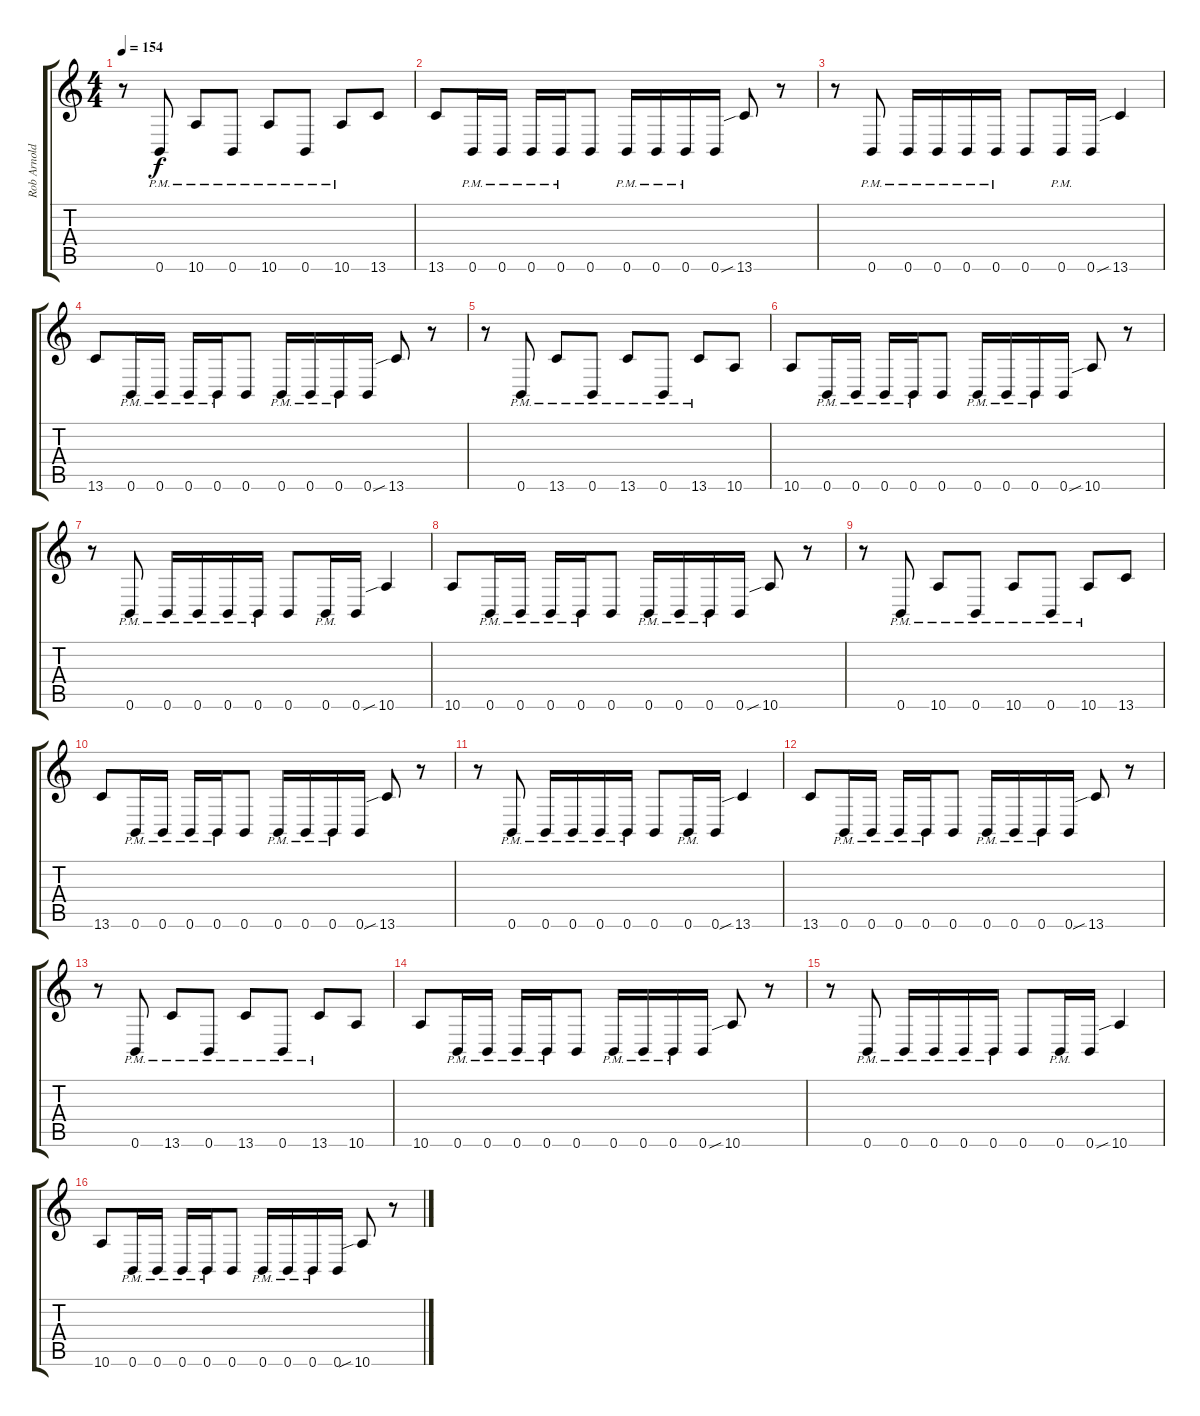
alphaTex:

\track ("Rob Arnold" "Rob Arnold") {instrument distortionguitar}
\staff {score tabs}
\tuning (Db4 Ab3 E3 B2 Gb2 B1) {hide}
\ts (4 4)
\tempo 154
\clef g2
\ks c
r.8{dy f} 0.6{pm}.8 10.6{pm}.8 0.6{pm}.8 10.6{pm}.8 0.6{pm}.8 10.6{pm}.8 13.6.8 |
13.6.8 0.6{pm}.16 0.6{pm}.16 0.6{pm}.16 0.6{pm}.16 0.6.8 0.6{pm}.16 0.6{pm}.16 0.6{pm}.16 0.6.16 13.6{sib}.8 r.8 |
r.8 0.6{pm}.8 0.6{pm}.16 0.6{pm}.16 0.6{pm}.16 0.6{pm}.16 0.6.8 0.6{pm}.16 0.6.16 13.6{sib}.4 |
13.6.8 0.6{pm}.16 0.6{pm}.16 0.6{pm}.16 0.6{pm}.16 0.6.8 0.6{pm}.16 0.6{pm}.16 0.6{pm}.16 0.6.16 13.6{sib}.8 r.8 |
r.8 0.6{pm}.8 13.6{pm}.8 0.6{pm}.8 13.6{pm}.8 0.6{pm}.8 13.6{pm}.8 10.6.8 |
10.6.8 0.6{pm}.16 0.6{pm}.16 0.6{pm}.16 0.6{pm}.16 0.6.8 0.6{pm}.16 0.6{pm}.16 0.6{pm}.16 0.6.16 10.6{sib}.8 r.8 |
r.8 0.6{pm}.8 0.6{pm}.16 0.6{pm}.16 0.6{pm}.16 0.6{pm}.16 0.6.8 0.6{pm}.16 0.6.16 10.6{sib}.4 |
10.6.8 0.6{pm}.16 0.6{pm}.16 0.6{pm}.16 0.6{pm}.16 0.6.8 0.6{pm}.16 0.6{pm}.16 0.6{pm}.16 0.6.16 10.6{sib}.8 r.8 |
r.8 0.6{pm}.8 10.6{pm}.8 0.6{pm}.8 10.6{pm}.8 0.6{pm}.8 10.6{pm}.8 13.6.8 |
13.6.8 0.6{pm}.16 0.6{pm}.16 0.6{pm}.16 0.6{pm}.16 0.6.8 0.6{pm}.16 0.6{pm}.16 0.6{pm}.16 0.6.16 13.6{sib}.8 r.8 |
r.8 0.6{pm}.8 0.6{pm}.16 0.6{pm}.16 0.6{pm}.16 0.6{pm}.16 0.6.8 0.6{pm}.16 0.6.16 13.6{sib}.4 |
13.6.8 0.6{pm}.16 0.6{pm}.16 0.6{pm}.16 0.6{pm}.16 0.6.8 0.6{pm}.16 0.6{pm}.16 0.6{pm}.16 0.6.16 13.6{sib}.8 r.8 |
r.8 0.6{pm}.8 13.6{pm}.8 0.6{pm}.8 13.6{pm}.8 0.6{pm}.8 13.6{pm}.8 10.6.8 |
10.6.8 0.6{pm}.16 0.6{pm}.16 0.6{pm}.16 0.6{pm}.16 0.6.8 0.6{pm}.16 0.6{pm}.16 0.6{pm}.16 0.6.16 10.6{sib}.8 r.8 |
r.8 0.6{pm}.8 0.6{pm}.16 0.6{pm}.16 0.6{pm}.16 0.6{pm}.16 0.6.8 0.6{pm}.16 0.6.16 10.6{sib}.4 |
10.6.8 0.6{pm}.16 0.6{pm}.16 0.6{pm}.16 0.6{pm}.16 0.6.8 0.6{pm}.16 0.6{pm}.16 0.6{pm}.16 0.6.16 10.6{sib}.8 r.8
